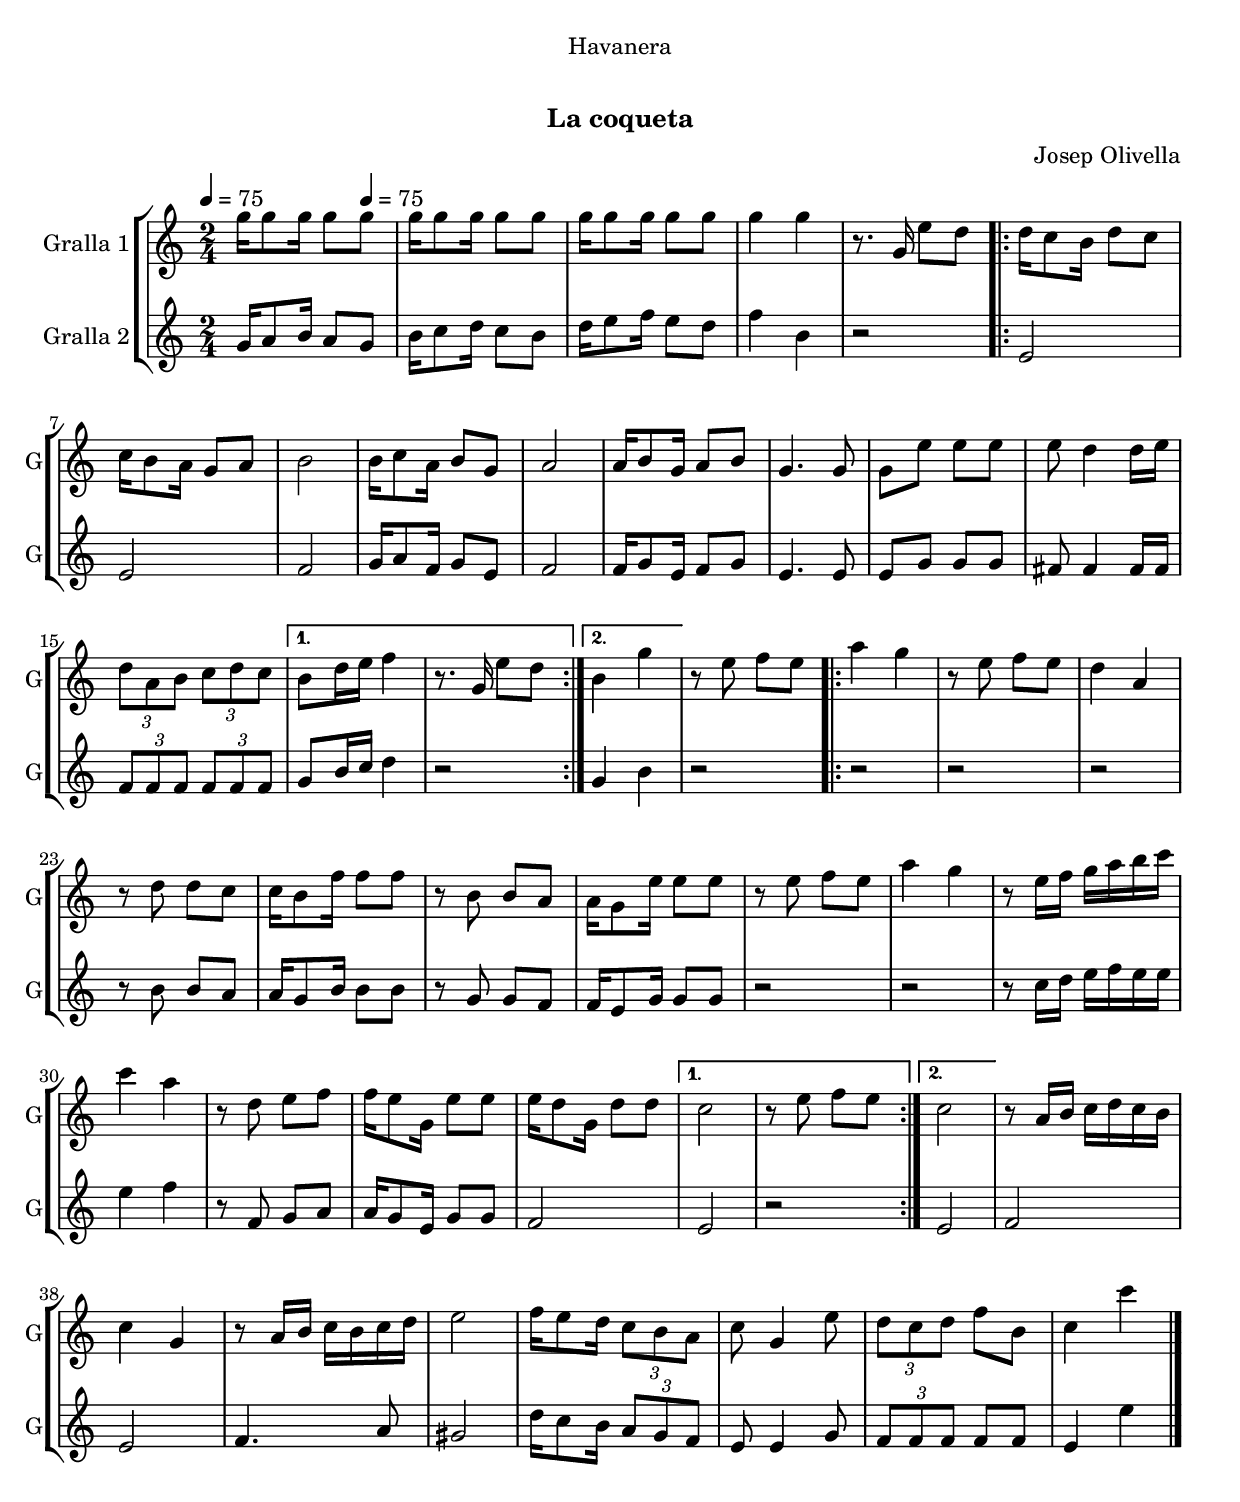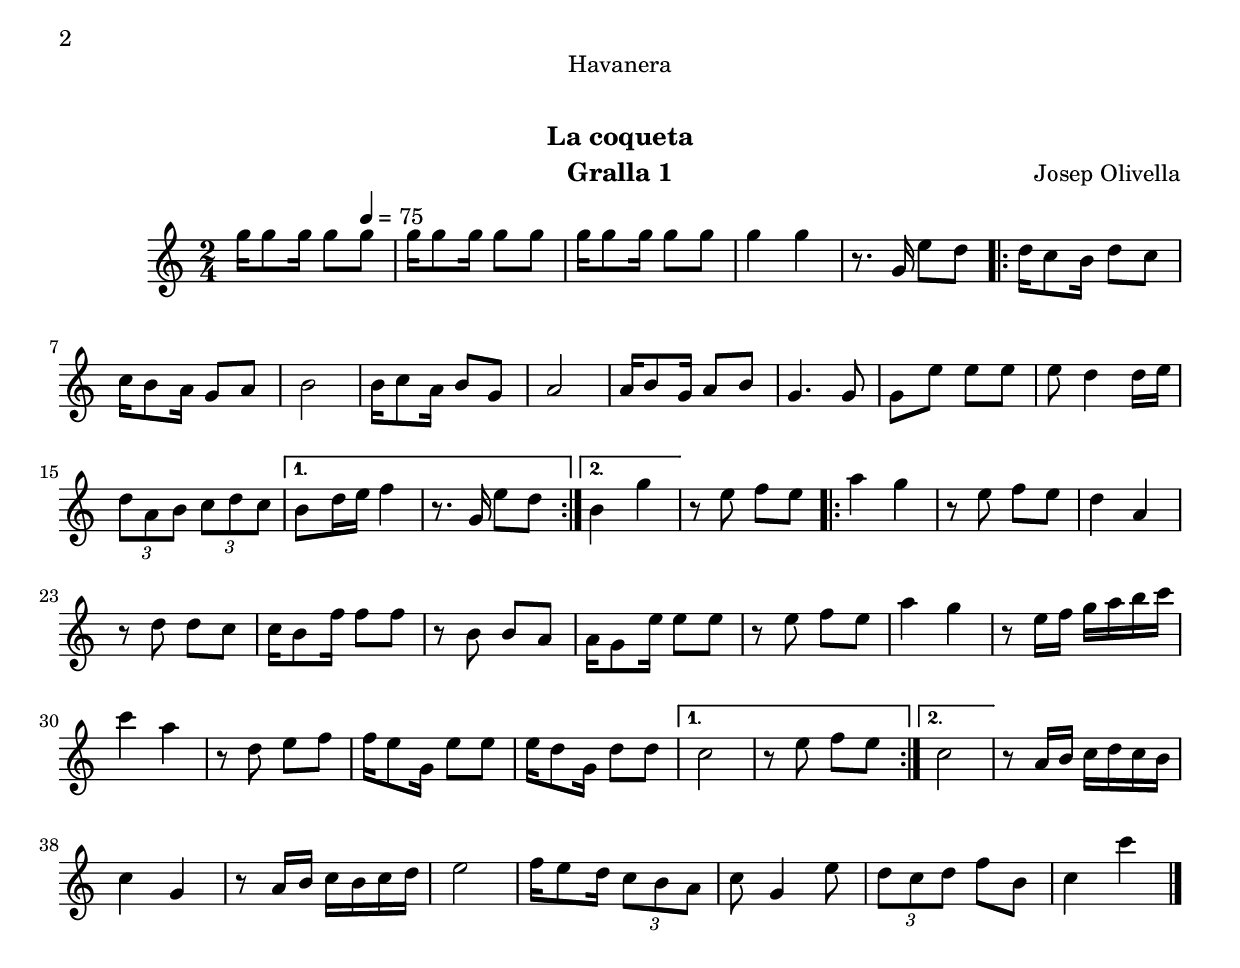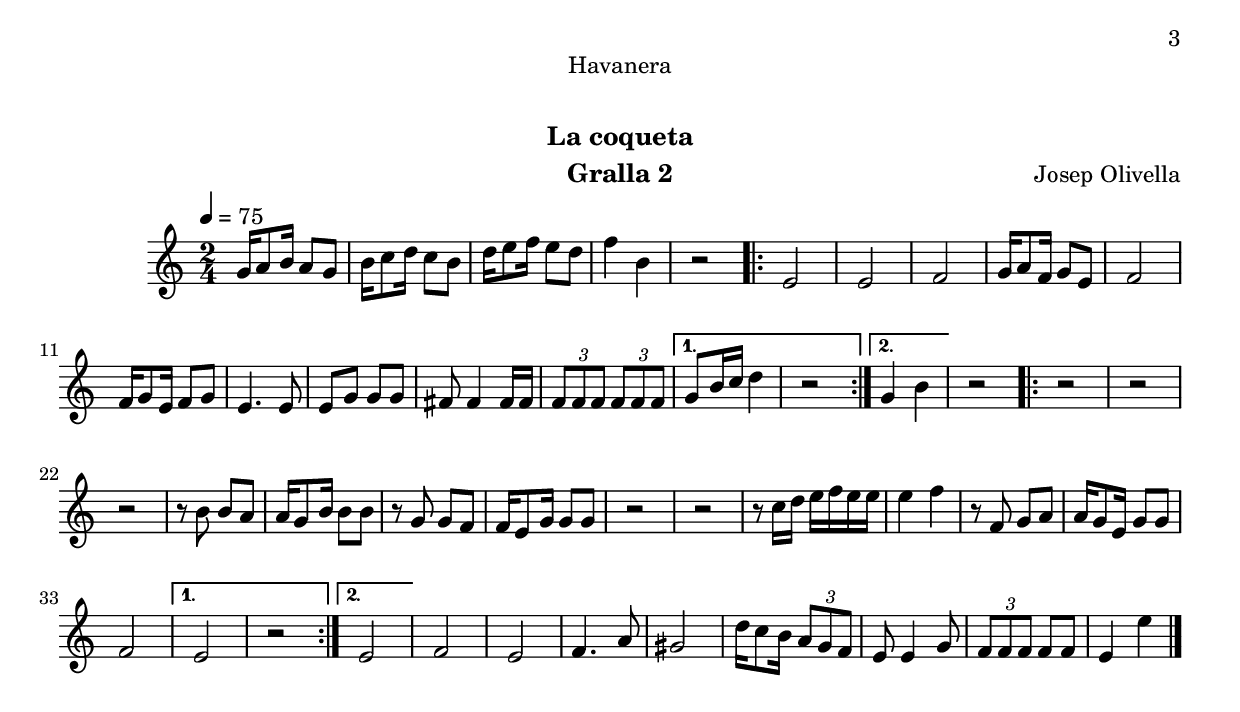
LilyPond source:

\version "2.22.1"

\header {
  dedication="Havanera"
  title="   "
  subtitle="La coqueta"
  subsubtitle=""
  poet=""
  meter=""
  piece=""
  composer="Josep Olivella"
  arranger=""
  opus=""
  instrument=""
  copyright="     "
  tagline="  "
}

liniaroAa =
\relative g''
{
  \clef treble
  \key c \major
  \time 2/4
  g16 g8 g16 g8 \tempo 4 = 75 g  |
  g16 g8 g16 g8 g  |
  g16 g8 g16 g8 g  |
  g4 g  |
  %05
  r8. g,16 e'8 d  |
  \repeat volta 2 { d16 c8 b16 d8 c  |
  c16 b8 a16 g8 a  |
  b2  |
  b16 c8 a16 b8 g  |
  %10
  a2  |
  a16 b8 g16 a8 b  |
  g4. g8  |
  g8 e' e e  |
  e8 d4 d16 e  |
  %15
  \times 2/3 { d8 a b } \times 2/3 { c d c } }
  \alternative { { b8 d16 e f4  |
  r8. g,16 e'8 d }
  { b4 g' } }
  r8 e f e  |
  %20
  \repeat volta 2 { a4 g  |
  r8 e f e  |
  d4 a  |
  r8 d d c  |
  c16 b8 f'16 f8 f  |
  %25
  r8 b, b a  |
  a16 g8 e'16 e8 e  |
  r8 e f e  |
  a4 g  |
  r8 e16 f g a b c  |
  %30
  c4 a  |
  r8 d, e f  |
  f16 e8 g,16 e'8 e  |
  e16 d8 g,16 d'8 d }
  \alternative { { c2  |
  %35
  r8 e f e }
  { c2 } }
  r8 a16 b c d c b  |
  c4 g  |
  r8 a16 b c b c d  |
  %40
  e2  |
  f16 e8 d16 \times 2/3 { c8 b a }  |
  c8 g4 e'8  |
  \times 2/3 { d8 c d } f b,  |
  c4 c'  \bar "|."
}

liniaroAb =
\relative g'
{
  \tempo 4 = 75
  \clef treble
  \key c \major
  \time 2/4
  g16 a8 b16 a8 g  |
  b16 c8 d16 c8 b  |
  d16 e8 f16 e8 d  |
  f4 b,  |
  %05
  r2  |
  \repeat volta 2 { e,2  |
  e2  |
  f2  |
  g16 a8 f16 g8 e  |
  %10
  f2  |
  f16 g8 e16 f8 g  |
  e4. e8  |
  e8 g g g  |
  fis8 fis4 fis16 fis  |
  %15
  \times 2/3 { f8 f f } \times 2/3 { f f f } }
  \alternative { { g8 b16 c d4  |
  r2 }
  { g,4 b } }
  r2  |
  %20
  \repeat volta 2 { r2  |
  r2  |
  r2  |
  r8 b b a  |
  a16 g8 b16 b8 b  |
  %25
  r8 g g f  |
  f16 e8 g16 g8 g  |
  r2  |
  r2  |
  r8 c16 d e f e e  |
  %30
  e4 f  |
  r8 f, g a  |
  a16 g8 e16 g8 g  |
  f2 }
  \alternative { { e2  |
  %35
  r2 }
  { e2 } }
  f2  |
  e2  |
  f4. a8  |
  %40
  gis2  |
  d'16 c8 b16 \times 2/3 { a8 g f }  |
  e8 e4 g8  |
  \times 2/3 { f8 f f } f f  |
  e4 e'  \bar "|."
}

\bookpart {
  \score {
    \new StaffGroup {
      \override Score.RehearsalMark #'self-alignment-X = #LEFT
      <<
        \new Staff \with {instrumentName = #"Gralla 1" shortInstrumentName = #"G"} \liniaroAa
        \new Staff \with {instrumentName = #"Gralla 2" shortInstrumentName = #"G"} \liniaroAb
      >>
    }
    \layout {}
  }
  \score { \unfoldRepeats
    \new StaffGroup {
      \override Score.RehearsalMark #'self-alignment-X = #LEFT
      <<
        \new Staff \with {instrumentName = #"Gralla 1" shortInstrumentName = #"G"} \liniaroAa
        \new Staff \with {instrumentName = #"Gralla 2" shortInstrumentName = #"G"} \liniaroAb
      >>
    }
    \midi {}
  }
}

\bookpart {
  \header {instrument="Gralla 1"}
  \score {
    \new StaffGroup {
      \override Score.RehearsalMark #'self-alignment-X = #LEFT
      <<
        \new Staff \liniaroAa
      >>
    }
    \layout {}
  }
  \score { \unfoldRepeats
    \new StaffGroup {
      \override Score.RehearsalMark #'self-alignment-X = #LEFT
      <<
        \new Staff \liniaroAa
      >>
    }
    \midi {}
  }
}

\bookpart {
  \header {instrument="Gralla 2"}
  \score {
    \new StaffGroup {
      \override Score.RehearsalMark #'self-alignment-X = #LEFT
      <<
        \new Staff \liniaroAb
      >>
    }
    \layout {}
  }
  \score { \unfoldRepeats
    \new StaffGroup {
      \override Score.RehearsalMark #'self-alignment-X = #LEFT
      <<
        \new Staff \liniaroAb
      >>
    }
    \midi {}
  }
}

